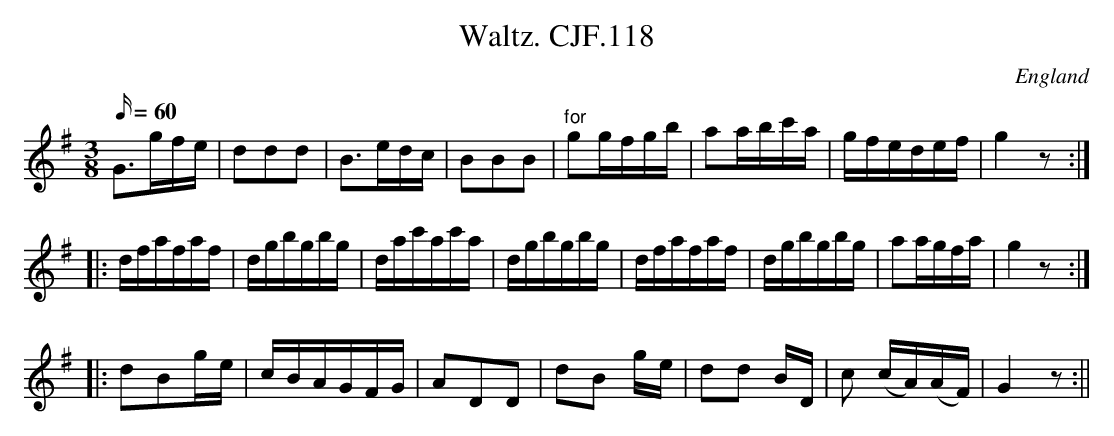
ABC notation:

X:1
T:Waltz. CJF.118
M:3/8
L:1/16
Q:60
O:England
K:G
G3gfe|d2d2d2|B3edc|B2B2B2|"for"g2gfgb|\
a2abc'a|gfedef|g4z2:||:!dfafaf|dgbgbg|
dac'ac'a|dgbgbg|dfafaf|dgbgbg|a2agfa|\
g4z2:||:!d2B2ge|cBAGFG|A2D2D2|d2B2 ge|
d2d2 BD|c2 (cA)(AF)|G4z2:||
